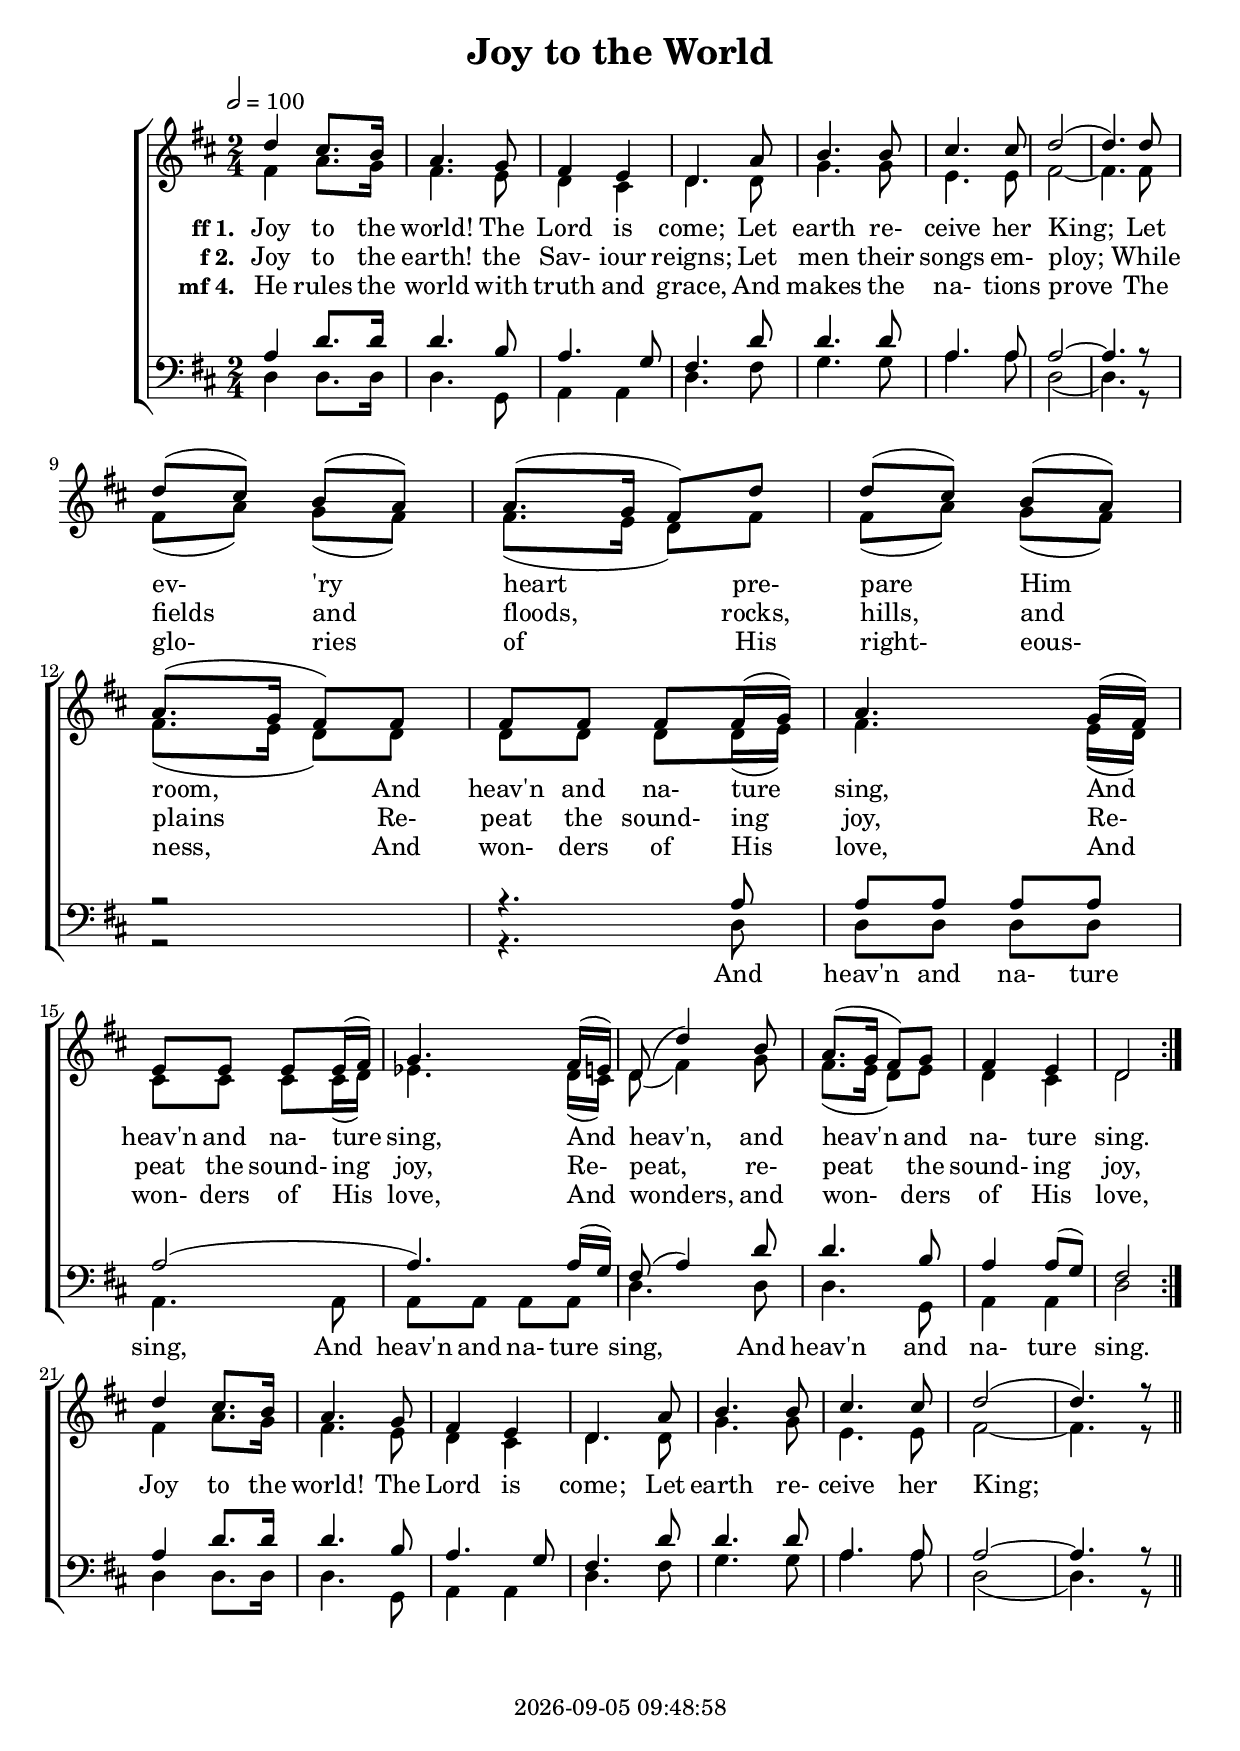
\version "2.13.53"

today = #(strftime "%Y-%m-%d %H:%M:%S" (localtime (current-time)))

global = {
  \key d \major
  \time 2/4
  \tempo 2 = 100
}

firstlinesop = \relative c' {
  d'4 cis8. b16 a4. g8 fis4 e d4. % Should be rall after third note
  a'8 b4. b8 cis4. cis8 d2(d4.)
}

sopMusic = \relative c' {
  \repeat volta 3 {
    d'4 cis8. b16 a4. g8 fis4 e d4.
    a'8 b4. b8 cis4. cis8 d2(d4.)
    d8 \break d(cis) b(a) a8.(g16 fis8) d'8 d(cis) b(a) a8.(g16 fis8)
    fis8 fis fis fis fis16(g) a4.
    g16(fis) \break e8 e e e16(fis) g4.
    fis16(e) d8(d'4) b8 a8.( g16 fis8) g fis4 e d2 \break
  }
}

firstlinealto = \relative c' {
    fis4 a8. g16 fis4. e8 d4 cis d4.
    d8 g4. g8 e4. e8 fis2 ~ fis4.
}

altoMusic = \relative c' {
  \repeat volta 3 {
    \firstlinealto
    fis8 fis(a) g(fis) fis8.(e16 d8) fis8 fis(a) g(fis) fis8.(e16 d8)
    d8 d d d d16(e) fis4. e16(d) cis8 cis cis cis16(d) ees4.
    d16(cis) d8(fis4) g8 fis8.(e16 d8) e8 d4 cis d2
  }
}

firstlinetenor = \relative c' {
    a4 d8. d16 d4. b8 a4. g8 fis4.
    d'8 d4. d8 a4. a8 a2 ~ a4.
}

tenorMusic = \relative c' {
  \repeat volta 3 {
    \firstlinetenor
    r8 r2 r2 r2 r2 r4.
    a8 a a a a a2(a4.) a16(g) fis8(a4) d8 d4. b8 a4 a8(g) fis2
  }
}

firstlinebass = \relative c {
    d4 d8. d16 d4. g,8 a4 a d4.
    fis8 g4. g8 a4. a8 d,2(d4.)
}

bassMusic = \relative c {
  \repeat volta 3 {
    \firstlinebass
    r8 r2 r2 r2 r2 r4.
    d8 d d d d a4. a8 a a a a d4. d8 d4. g,8 a4 a d2
  }
}

firstverseA = \lyricmode {
  \set stanza = "ff 1. "
  Joy to the world! The Lord is come;
  Let earth re- ceive her King;
}

MfirstverseA = \lyricmode {
  "Joy " "to " "the " "world! " "The " "Lord " "is " "come;"
  "/Let " "earth " "re" "ceive " "her " "King;"
}

firstverseB = \lyricmode {
  Let ev- 'ry heart pre- pare Him room,
  And heav'n and na- ture sing,
  And heav'n and na- ture sing,
}

MfirstverseB = \lyricmode {
  "/Let " "ev" "'ry " "heart " "pre" "pare " "Him " "room,"
  "/And " "heav'n " "and " "na" "ture " "sing,"
  "/And " "heav'n " "and " "na" "ture " "sing,"
}

firstverseC = \lyricmode {
  _ _ _ _ _ _ _ _ _ _ _ _ _ _
  And heav'n and na- ture sing,
}

MfirstverseC = \lyricmode {
  "/And " "heav'n " "and " "na" "ture " "sing,"
}

firstverseD = \lyricmode {
  And heav'n, and heav'n and na- ture sing.
}

MfirstverseD = \lyricmode {
  "/And " "heav'n, " "and " "heav'n " "and " "na" "ture " "sing."
}

firstverseE = \lyricmode {
  And heav'n and na- ture sing,
  And heav'n and na- ture sing.
}

MfirstverseE = \lyricmode {
  "/And " "heav'n " "and " "na" "ture " "sing,"
  "/And " "heav'n " "and " "na" "ture " "sing."
}

secondverseA = \lyricmode {
  \set stanza = "f 2. "
  Joy to the earth! the Sav- iour reigns;
  Let men their songs em- ploy;
}

MsecondverseA = \lyricmode {
  "\Joy " "to " "the " "earth! " "the " "Sav" "iour " "reigns;"
  "/Let " "men " "their " "songs " "em" "ploy;"
}

secondverseB = \lyricmode {
  While fields and floods, rocks, hills, and plains
  Re- peat the sound- ing joy,
  Re- peat the sound- ing joy,
}

MsecondverseB = \lyricmode {
  "/While " "fields " "and " "floods, " "rocks, " "hills, " "and " "plains"
  "/Re" "peat " "the " "sound" "ing " "joy,"
  "/Re" "peat " "the " "sound" "ing " "joy,"
}

secondverseC = \lyricmode {
  _ _ _ _ _ _ _ _ _ _ _ _ _ _
  Re- peat the sound- ing joy,
}

MsecondverseC = \lyricmode {
  "/Re" "peat " "the " "sound" "ing " "joy,"
}

secondverseD = \lyricmode {
  Re- peat, re- peat the sound- ing joy,
}

MsecondverseD = \lyricmode {
  "/Re" "peat, " "re" "peat " "the " "sound" "ing " "joy,"
}

secondverseE = \lyricmode {
  Re- peat the sound- ing joy,
  Re- peat the sound- ing joy.
}

MsecondverseE = \lyricmode {
  "/Re" "peat " "the " "sound" "ing " "joy,"
  "/Re" "peat " "the " "sound" "ing " "joy."
}

thirdverseA = \lyricmode {
  \set stanza = "3. "
  No more let sins and sor- rows grow,
  Nor thorns in- fest the ground;
}

MthirdverseA = \lyricmode {
  \set stanza = "mf 3. "
  No more let sins and sor- rows grow,
  Nor thorns in- fest the ground;
}

thirdverseB = \lyricmode {
  He comes to make His bless- ings flow
  Far as the curse is found,
  Far as the curse is found,
  Far as, far as the curse is found,
}

MthirdverseB = \lyricmode {
  He comes to make His bless- ings flow
  Far as the curse is found,
  Far as the curse is found,
  Far as, far as the curse is found,
}

fourthverseA = \lyricmode {
  \set stanza = "mf 4. "
  He rules the world with truth and grace,
  And makes the na- tions prove
}

MfourthverseA = \lyricmode {
  "\He " "rules " "the " "world " "with " "truth " "and " "grace,"
  "/And " "makes " "the " "na" "tions " "prove"
}

fourthverseB = \lyricmode {
  The glo- ries of His right- eous- ness,
  And won- ders of His love,
  And won- ders of His love,
}

MfourthverseB = \lyricmode {
  "/The " "glo" "ries " "of " "His " "right" "eous" "ness,"
  "/And " "won" "ders " "of " "His " "love,"
  "/And " "won" "ders " "of " "His " "love,"
}

fourthverseC = \lyricmode {
  _ _ _ _ _ _ _ _ _ _ _ _ _ _
  And won- ders of His love,
}

MfourthverseC = \lyricmode {
  "/And " "won" "ders " "of " "His " "love,"
}

fourthverseD = \lyricmode {
  And wonders, and won- ders of His love,
}

MfourthverseD = \lyricmode {
  "/And " "wonders, " "and " "won" "ders " "of " "His " "love,"
}

fourthverseE = \lyricmode {
  And won- ders of His love,
  And won- ders of His love.
}

MfourthverseE = \lyricmode {
  "/And " "won" "ders " "of " "His " "love,"
  "/And " "won" "ders " "of " "His " "love."
}

\book
{
  \header {
    title = "Joy to the World"
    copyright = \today
  }
  \score {
    <<
      \context ChoirStaff <<
	\context Staff = women <<
	  \context Voice =
	  sopranos { \voiceOne {\global \sopMusic \firstlinesop r8 \bar "||"} }
	  \context Voice =
	  altos { \voiceTwo {\global \altoMusic \firstlinealto r8} }
	>>
	\context Lyrics = firstverse { s1 }
	\context Lyrics = secondverse { s1 }
%	\context Lyrics = thirdverse { s1 }
	\context Lyrics = fourthverse { s1 }
	\context Staff = men {
	  <<
	    \clef bass
	    \context Voice =
	    tenors { \voiceOne {\global \tenorMusic \firstlinetenor r8} }
	    \context Voice =
	    basses { \voiceTwo {\global \bassMusic \firstlinebass r8} }
	  >>
	}
	\context Lyrics = fifthverse { s1 }
%	\context Lyrics = sixthverse { s1 }
%	\context Lyrics = seventhverse { s1 }
	\context Lyrics = firstverse \lyricsto sopranos {\firstverseA \firstverseB \firstverseD \firstverseA}
	\context Lyrics = secondverse \lyricsto sopranos {\secondverseA \secondverseB \secondverseD}
%	\context Lyrics = thirdverse \lyricsto sopranos {\thirdverseA \thirdverseB}
	\context Lyrics = fourthverse \lyricsto sopranos {\fourthverseA \fourthverseB \fourthverseD}
	\context Lyrics = fifthverse \lyricsto basses {\firstverseC \firstverseE}
%	\context Lyrics = sixthverse \lyricsto basses {\secondverseC \secondverseE}
%	\context Lyrics = seventhverse \lyricsto basses {\thirdverseC \thirdverseE}
      >>
    >>
    
    \layout {
      \context {
				% a little smaller so lyrics
				% can be closer to the staff
	\Staff \override VerticalAxisGroup #'minimum-Y-extent = #'(-3 . 3)
        }
	\context {\RemoveEmptyStaffContext
	\override VerticalAxisGroup #'remove-first = ##t }
    }
  }
  \score {
    <<
      \context ChoirStaff <<
	\context Staff = women <<
          \set Staff.midiInstrument = #"flute"
	  \context Voice =
	  sopranos { \voiceOne {\global R2 \unfoldRepeats \sopMusic } }
          \set Staff.midiInstrument = #"clarinet"
	  \context Voice =
	  altos { \voiceTwo {\global R2 \unfoldRepeats \altoMusic} }
	>>
	\context Lyrics = firstverse { s1 }
	\context Staff = men {
	  <<
	    \clef bass
          \set Staff.midiInstrument = #"oboe"
	    \context Voice =
	    tenors { \voiceOne {\global R2 \unfoldRepeats \tenorMusic} }
          \set Staff.midiInstrument = #"bassoon"
	    \context Voice =
	    basses { \voiceTwo {\global R2 \unfoldRepeats \bassMusic} }
	  >>
	}
	\context Lyrics = firstverse \lyricsto sopranos {
	  \MfirstverseA \MfirstverseB \MfirstverseD
	  \MsecondverseA \MsecondverseB \MsecondverseD
	  \MfourthverseA \MfourthverseB \MfourthverseD}
      >>
    >>
    \midi {
      \context {
	\Staff
	\remove "Staff_performer"
      }
      \context {
	\Voice
	\consists "Staff_performer"
      }
      \context {
	\Score
	tempoWholesPerMinute = #(ly:make-moment 100 4)
      }
    }
  }
  \score {
    <<
      \context ChoirStaff <<
	\context Staff = women <<
          \set Staff.midiInstrument = #"flute"
	  \context Voice =
	  sopranos { \voiceOne {\global R2 \unfoldRepeats \sopMusic } }
          \set Staff.midiInstrument = #"clarinet"
	  \context Voice =
	  altos { \voiceTwo {\global R2 \unfoldRepeats \altoMusic} }
	>>
	\context Lyrics = firstverse { s1 }
	\context Staff = men {
	  <<
	    \clef bass
          \set Staff.midiInstrument = #"oboe"
	    \context Voice = tenors
	    { \voiceOne {\global R2 \unfoldRepeats \tenorMusic} }
          \set Staff.midiInstrument = #"bassoon"
	    \context Voice = basses
	    { \voiceTwo {\global R2 \unfoldRepeats \bassMusic} }
	  >>
	}
	\context Lyrics = firstverse \lyricsto tenors {
	  \MfirstverseA  \MfirstverseC   \MfirstverseD
	  \MsecondverseA \MsecondverseC \MsecondverseD
	  \MfourthverseA \MfourthverseC \MfourthverseD}
      >>
    >>
    \midi {
      \context {
	\Staff
	\remove "Staff_performer"
      }
      \context {
	\Voice
	\consists "Staff_performer"
      }
      \context {
	\Score
	tempoWholesPerMinute = #(ly:make-moment 100 4)
      }
    }
  }
  \score {
    <<
      \context ChoirStaff <<
	\context Staff = women <<
          \set Staff.midiInstrument = #"flute"
	  \context Voice =
	  sopranos { \voiceOne {\global R2 \unfoldRepeats \sopMusic } }
          \set Staff.midiInstrument = #"clarinet"
	  \context Voice =
	  altos { \voiceTwo {\global R2 \unfoldRepeats \altoMusic} }
	>>
	\context Lyrics = firstverse { s1 }
	\context Staff = men {
	  <<
	    \clef bass
          \set Staff.midiInstrument = #"oboe"
	    \context Voice = tenors
	    { \voiceOne {\global R2 \unfoldRepeats \tenorMusic} }
          \set Staff.midiInstrument = #"bassoon"
	    \context Voice = basses
	    { \voiceTwo {\global R2 \unfoldRepeats \bassMusic} }
	  >>
	}
	\context Lyrics = firstverse \lyricsto basses {
	  \MfirstverseA  \MfirstverseC   \MfirstverseE
	  \MsecondverseA \MsecondverseC \MsecondverseE
	  \MfourthverseA \MfourthverseC \MfourthverseE}
      >>
    >>
    \midi {
      \context {
	\Staff
	\remove "Staff_performer"
      }
      \context {
	\Voice
	\consists "Staff_performer"
      }
      \context {
	\Score
	tempoWholesPerMinute = #(ly:make-moment 100 4)
      }
    }
  }
  \score { % soprano MP3
    \context Staff <<
      \context Voice { \global R2 \unfoldRepeats \sopMusic }
    >>
    \midi {
    }
  }
  \score { % alto MP3
    \context Staff <<
      \context Voice { \global R2 \unfoldRepeats \altoMusic }
    >>
    \midi {
    }
  }
  \score { % tenor MP3
    \context Staff  <<
      \context Voice { \global R2 \unfoldRepeats \tenorMusic }
    >>
    \midi {
    }
  }
  \score { % bass MP3
    \context Staff <<
      \context Voice { \global R2 \unfoldRepeats \bassMusic }
    >>
    \midi {
    }
  }
}

